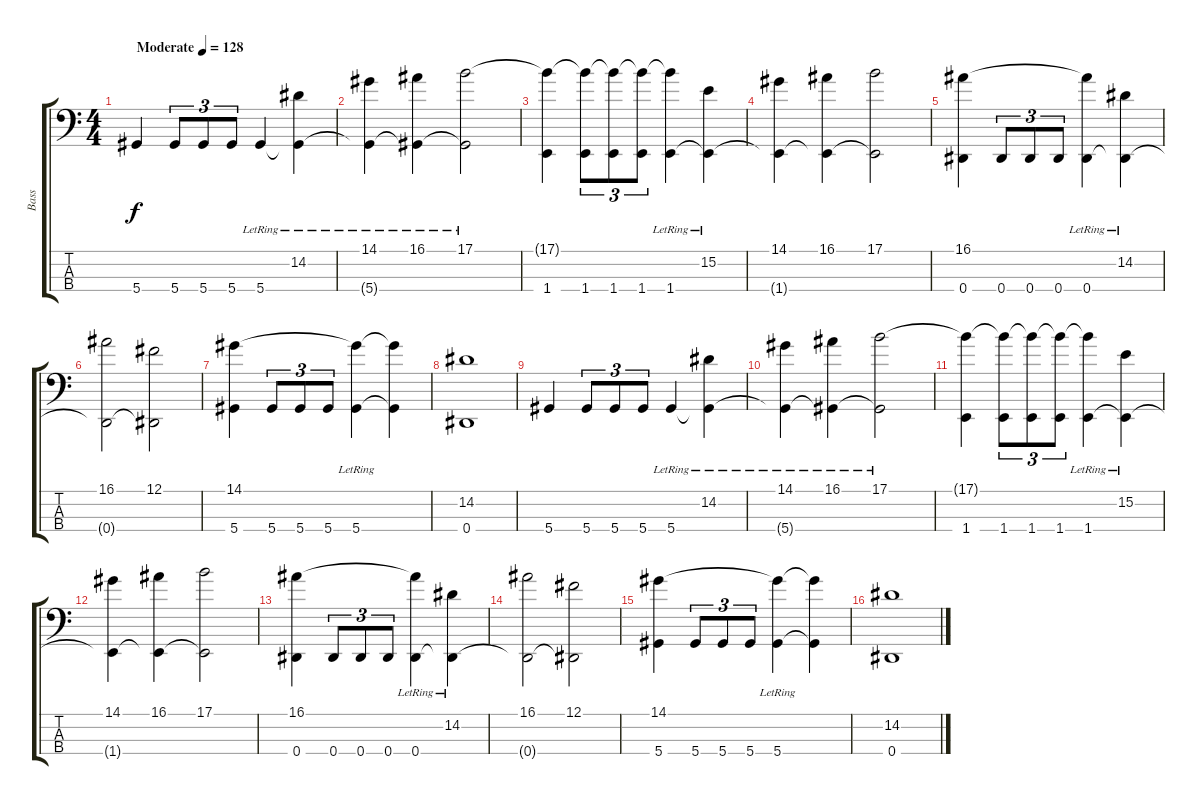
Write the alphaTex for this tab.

\track ("Bass" "Bass") {instrument electricbassfinger}
\staff {score tabs}
\tuning (Gb2 Db2 Ab1 Eb1) {hide}
\ts (4 4)
\tempo (128 "Moderate")
\clef f4
\ks c
5.4.4{dy f instrument electricbassfinger} 5.4.8{tu (3 2)} 5.4.8{tu (3 2)} 5.4.8{tu (3 2)} 5.4{lr}.4 (14.2{lr} 5.4{t}).4 |
(14.1{lr} 5.4{t}).4 (16.1{lr} 5.4{t}).4 (17.1{lr} 5.4{t}).2 |
(17.1{t} 1.4).4 (17.1{t} 1.4).8{tu (3 2)} (17.1{t} 1.4).8{tu (3 2)} (17.1{t} 1.4).8{tu (3 2)} (17.1{t} 1.4{lr}).4 (15.2{lr} 1.4{t}).4 |
(14.1 1.4{t}).4 (16.1 1.4{t}).4 (17.1 1.4{t}).2 |
(16.1 0.4).4 0.4.8{tu (3 2)} 0.4.8{tu (3 2)} 0.4.8{tu (3 2)} (16.1{t} 0.4{lr}).4 (14.2{lr} 0.4{t}).4 |
(16.1 0.4{t}).2 (12.1 0.4{t}).2 |
(14.1 5.4).4 5.4.8{tu (3 2)} 5.4.8{tu (3 2)} 5.4.8{tu (3 2)} (14.1{t} 5.4{lr}).4 (14.1{t} 5.4{t}).4 |
(14.2 0.4).1 |
5.4.4 5.4.8{tu (3 2)} 5.4.8{tu (3 2)} 5.4.8{tu (3 2)} 5.4{lr}.4 (14.2{lr} 5.4{t}).4 |
(14.1{lr} 5.4{t}).4 (16.1{lr} 5.4{t}).4 (17.1{lr} 5.4{t}).2 |
(17.1{t} 1.4).4 (17.1{t} 1.4).8{tu (3 2)} (17.1{t} 1.4).8{tu (3 2)} (17.1{t} 1.4).8{tu (3 2)} (17.1{t} 1.4{lr}).4 (15.2{lr} 1.4{t}).4 |
(14.1 1.4{t}).4 (16.1 1.4{t}).4 (17.1 1.4{t}).2 |
(16.1 0.4).4 0.4.8{tu (3 2)} 0.4.8{tu (3 2)} 0.4.8{tu (3 2)} (16.1{t} 0.4{lr}).4 (14.2{lr} 0.4{t}).4 |
(16.1 0.4{t}).2 (12.1 0.4{t}).2 |
(14.1 5.4).4 5.4.8{tu (3 2)} 5.4.8{tu (3 2)} 5.4.8{tu (3 2)} (14.1{t} 5.4{lr}).4 (14.1{t} 5.4{t}).4 |
(14.2 0.4).1
